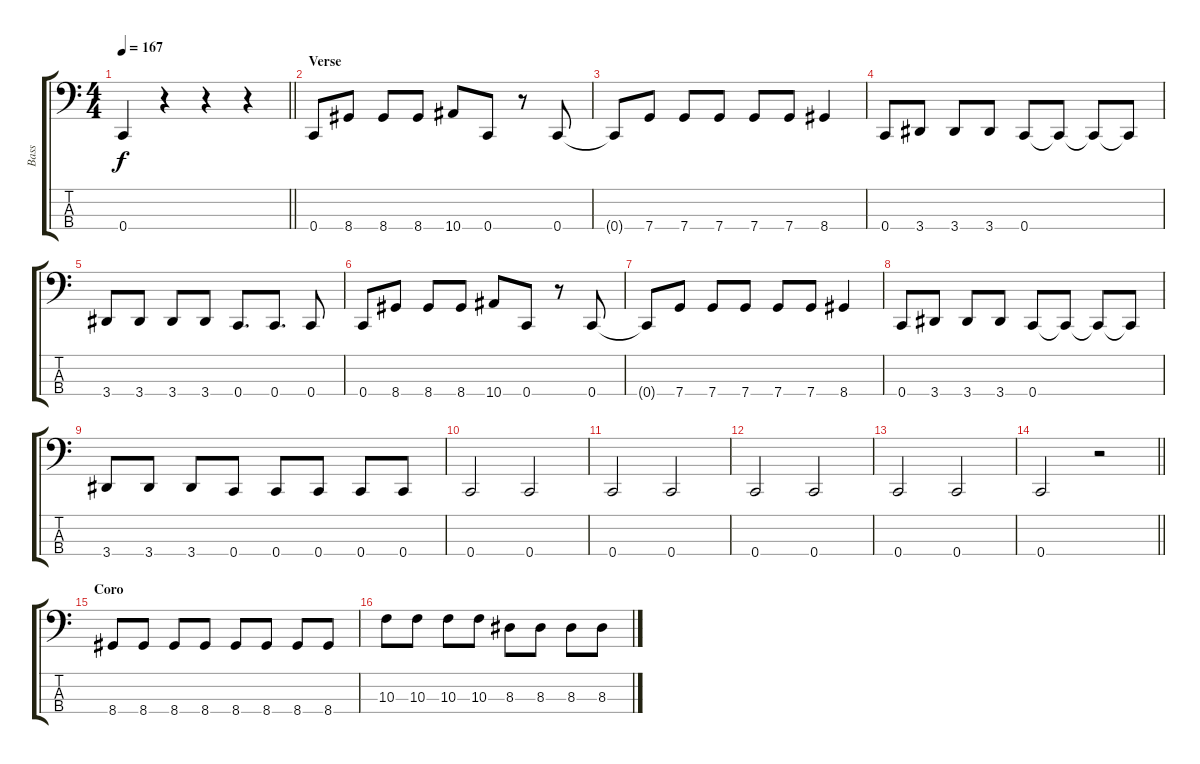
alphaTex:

\track ("Bass" "Bass") {instrument electricbasspick}
\staff {score tabs}
\tuning (F2 C2 G1 C1) {hide}
\ts (4 4)
\tempo 167
\clef f4
\barLineRight lightlight
\ks c
0.4.4{dy f} r.4 r.4 r.4 |
\section ("" "Verse")
0.4.8 8.4.8 8.4.8 8.4.8 10.4.8 0.4.8 r.8 0.4.8 |
0.4{t}.8 7.4.8 7.4.8 7.4.8 7.4.8 7.4.8 8.4.4 |
0.4.8 3.4.8 3.4.8 3.4.8 0.4.8 0.4{t}.8 0.4{t}.8 0.4{t}.8 |
3.4.8 3.4.8 3.4.8 3.4.8 0.4.8{d} 0.4.8{d} 0.4.8 |
0.4.8 8.4.8 8.4.8 8.4.8 10.4.8 0.4.8 r.8 0.4.8 |
0.4{t}.8 7.4.8 7.4.8 7.4.8 7.4.8 7.4.8 8.4.4 |
0.4.8 3.4.8 3.4.8 3.4.8 0.4.8 0.4{t}.8 0.4{t}.8 0.4{t}.8 |
3.4.8 3.4.8 3.4.8 0.4.8 0.4.8 0.4.8 0.4.8 0.4.8 |
0.4.2 0.4.2 |
0.4.2 0.4.2 |
0.4.2 0.4.2 |
0.4.2 0.4.2 |
\barLineRight lightlight
0.4.2 r.2 |
\section ("" "Coro")
8.4.8 8.4.8 8.4.8 8.4.8 8.4.8 8.4.8 8.4.8 8.4.8 |
10.3.8 10.3.8 10.3.8 10.3.8 8.3.8 8.3.8 8.3.8 8.3.8
